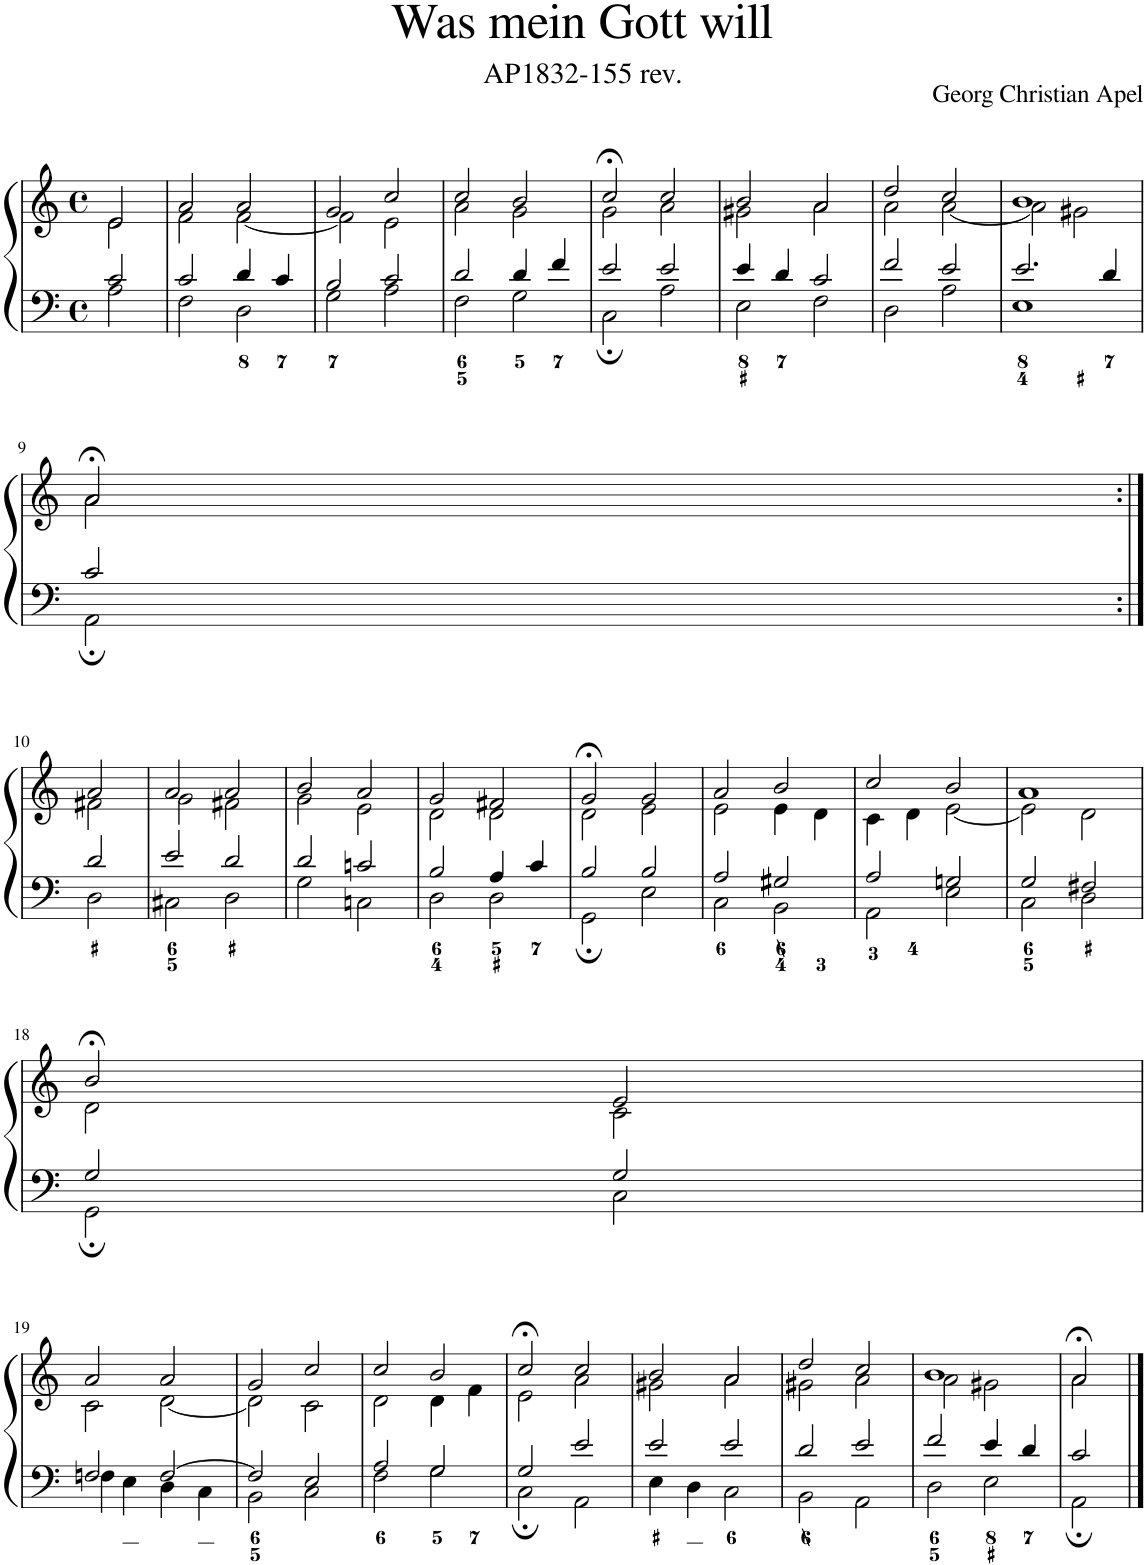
**kern	**kern
*part1	*part1
*staff2	*staff1
*I"Piano	*
*I'Pno.	*
*clefF4	*clefG2
*k[]	*k[]
*M4/4	*M4/4
*met(c)	*met(c)
=1	=1
*^	*^
2c/	2A\	2e/	2e\
=2	=2	=2	=2
2c/	2F\	2a/	2f\
4d/	2D\	2a/	[2f\
4c/	.	.	.
=3	=3	=3	=3
2B/	2G\	2g/	2f\]
2c/	2A\	2cc/	2e\
=4	=4	=4	=4
2d/	2F\	2cc/	2a\
4d/	2G\	2b/	2g\
4f/	.	.	.
=5	=5	=5	=5
2e/	2C;\	2cc;</	2g\
2e/	2A\	2cc/	2a\
=6	=6	=6	=6
4e/	2E\	2b/	2g#X\
4d/	.	.	.
2c/	2F\	2a/	2a\
=7	=7	=7	=7
2f/	2D\	2dd/	2a\
2e/	2A\	2cc/	[2a\
=8	=8	=8	=8
2.e/	1E	1b	2a\]
.	.	.	2g#X\
4d/	.	.	.
!!LO:LB:g=z	!!
=9	=9	=9	=9
2c/	2AA;\	2a;</	2a\
!!LO:LB:g=z	!!
=10:|!	=10:|!	=10:|!	=10:|!
2d/	2D\	2a/	2f#X\
=11	=11	=11	=11
2e/	2C#X\	2a/	2g\
2d/	2D\	2a/	2f#X\
=12	=12	=12	=12
2d/	2G\	2b/	2g\
2cn/	2Cn\	2a/	2e\
=13	=13	=13	=13
2B/	2D\	2g/	2d\
4A/	2D\	2f#X/	2d\
4c/	.	.	.
=14	=14	=14	=14
2B/	2GG;\	2g;</	2d\
2B/	2E\	2g/	2e\
=15	=15	=15	=15
2A/	2C\	2a/	2e\
2G#X/	2BB\	2b/	4e\
.	.	.	4d\
=16	=16	=16	=16
2A/	2AA\	2cc/	4c\
.	.	.	4d\
2Gn/	2E\	2b/	[2e\
=17	=17	=17	=17
2G/	2C\	1a	2e\]
2F#X/	2D\	.	2d\
!!LO:LB:g=z	!!
=18	=18	=18	=18
2G/	2GG;\	2b;</	2d\
2G/	2C\	2e/	2c\
!!LO:LB:g=z	!!
=19	=19	=19	=19
2Fn/	4F\	2a/	2c\
.	4E\	.	.
[2F/	4D\	2a/	[2d\
.	4C\	.	.
=20	=20	=20	=20
2F/]	2BB\	2g/	2d\]
2E/	2C\	2cc/	2c\
=21	=21	=21	=21
2A/	2F\	2cc/	2d\
2G/	2G\	2b/	4d\
.	.	.	4f\
=22	=22	=22	=22
2G/	2C;\	2cc;</	2e\
2e/	2AA\	2cc/	2a\
=23	=23	=23	=23
2e/	4E\	2b/	2g#X\
.	4D\	.	.
2e/	2C\	2a/	2a\
=24	=24	=24	=24
2d/	2BB\	2dd/	2g#X\
2e/	2AA\	2cc/	2a\
=25	=25	=25	=25
2f/	2D\	1b	2a\
4e/	2E\	.	2g#X\
4d/	.	.	.
=26	=26	=26	=26
2c/	2AA;\	2a;</	2a\
*v	*v	*	*
*	*v	*v
==	==
*-	*-
